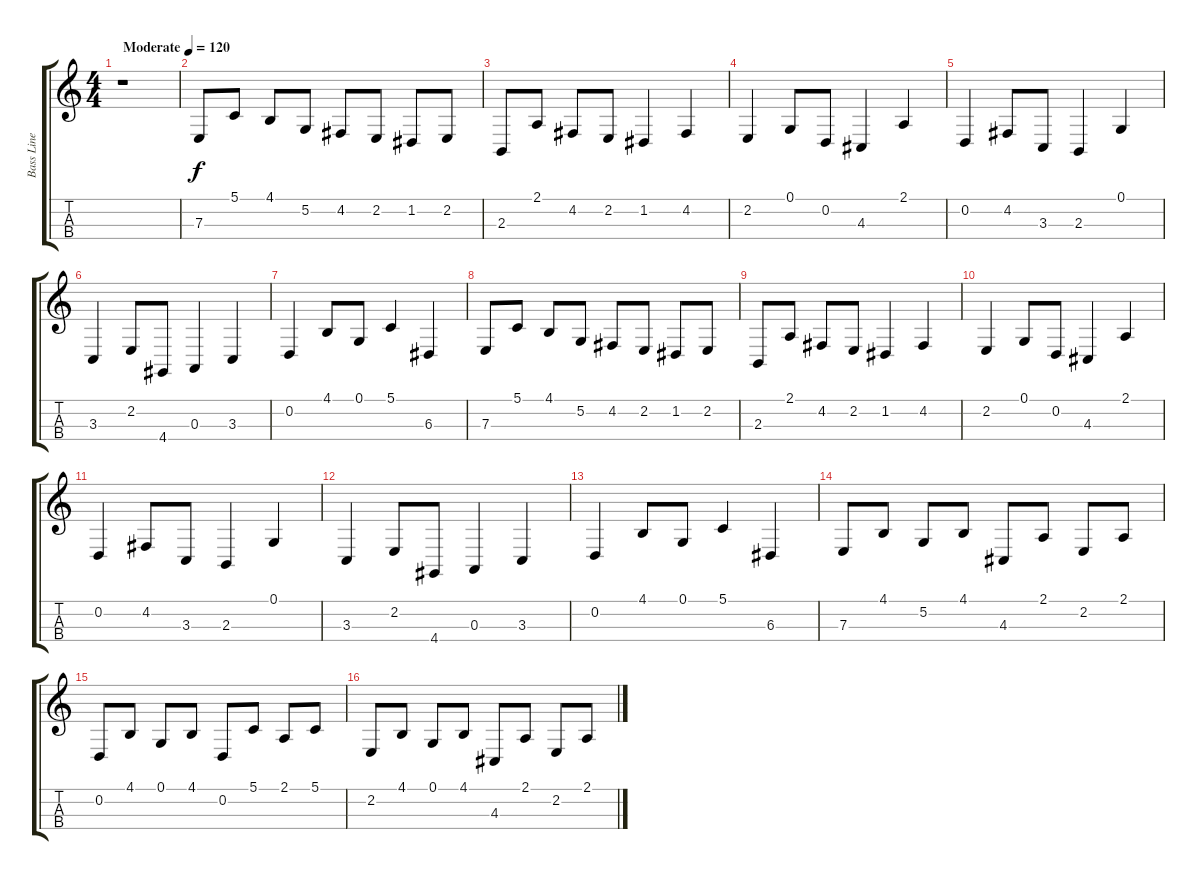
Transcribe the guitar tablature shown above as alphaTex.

\track ("Bass Line" "Bass Line") {instrument acousticgrandpiano}
\staff {score tabs}
\tuning (G3 D3 A2 E2) {hide}
\ts (4 4)
\tempo (120 "Moderate")
\clef g2
\ks c
r.1{dy f instrument acousticgrandpiano} |
7.3.8 5.1.8 4.1.8 5.2.8 4.2.8 2.2.8 1.2.8 2.2.8 |
2.3.8 2.1.8 4.2.8 2.2.8 1.2.4 4.2.4 |
2.2.4 0.1.8 0.2.8 4.3.4 2.1.4 |
0.2.4 4.2.8 3.3.8 2.3.4 0.1.4 |
3.3.4 2.2.8 4.4.8 0.3.4 3.3.4 |
0.2.4 4.1.8 0.1.8 5.1.4 6.3.4 |
7.3.8 5.1.8 4.1.8 5.2.8 4.2.8 2.2.8 1.2.8 2.2.8 |
2.3.8 2.1.8 4.2.8 2.2.8 1.2.4 4.2.4 |
2.2.4 0.1.8 0.2.8 4.3.4 2.1.4 |
0.2.4 4.2.8 3.3.8 2.3.4 0.1.4 |
3.3.4 2.2.8 4.4.8 0.3.4 3.3.4 |
0.2.4 4.1.8 0.1.8 5.1.4 6.3.4 |
7.3.8 4.1.8 5.2.8 4.1.8 4.3.8 2.1.8 2.2.8 2.1.8 |
0.2.8 4.1.8 0.1.8 4.1.8 0.2.8 5.1.8 2.1.8 5.1.8 |
2.2.8 4.1.8 0.1.8 4.1.8 4.3.8 2.1.8 2.2.8 2.1.8
